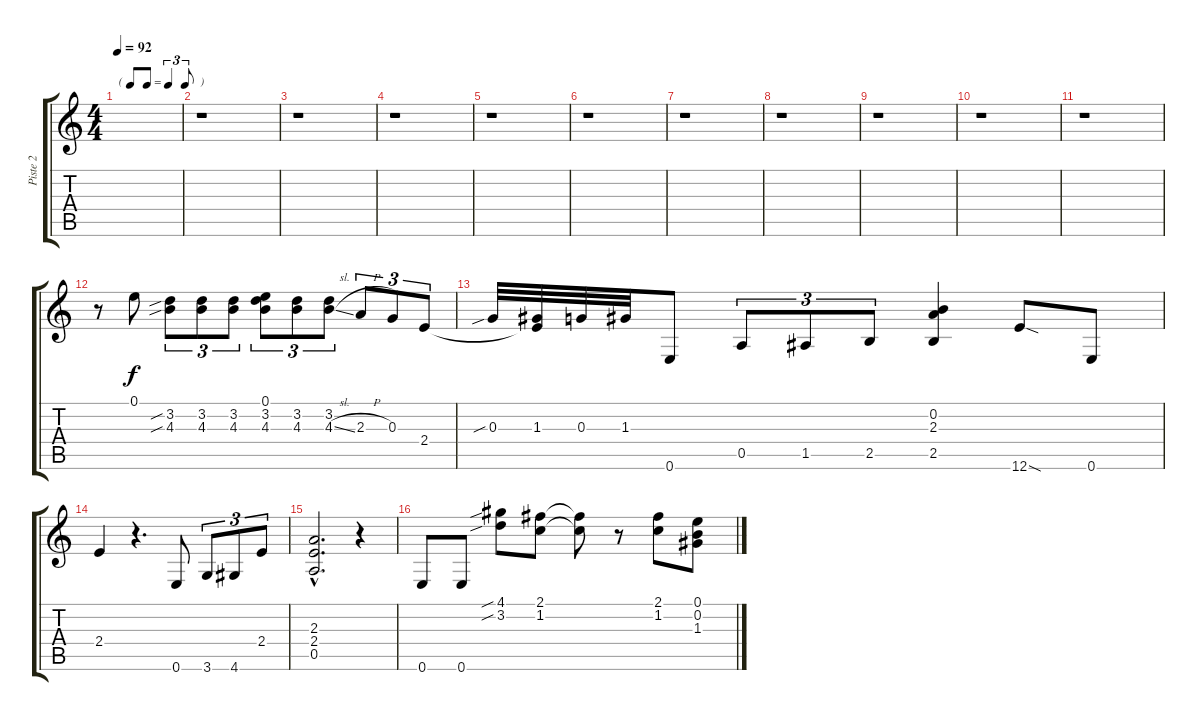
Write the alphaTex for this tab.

\track ("Piste 2" "Piste 2") {instrument electricguitarclean}
\staff {score tabs}
\tuning (E4 B3 G3 D3 A2 E2) {hide}
\ts (4 4)
\tf triplet8th
\tempo 92
\clef g2
\ks c
|
r.1 |
r.1 |
r.1 |
r.1 |
r.1 |
r.1 |
r.1 |
r.1 |
r.1 |
r.1 |
r.8 0.1.8 (3.2{sib} 4.3{sib}).8{tu (3 2)} (3.2 4.3).8{tu (3 2)} (3.2 4.3).8{tu (3 2)} (0.1 3.2 4.3).8{tu (3 2)} (3.2 4.3).8{tu (3 2)} (3.2 4.3{sl}).8{tu (3 2)} 2.3{h}.8{tu (3 2)} 0.3.8{tu (3 2)} 2.4.8{tu (3 2)} |
0.3{sib}.32 (1.3 2.4{t}).32 0.3.32 1.3.32 0.6.8 0.5.8{tu (3 2)} 1.5.8{tu (3 2)} 2.5.8{tu (3 2)} (0.2 2.3 2.5).4 12.6{sod}.8 0.6.8 |
2.4.4 r.4{d} 0.6.8 3.6.8{tu (3 2)} 4.6.8{tu (3 2)} 2.4.8{tu (3 2)} |
(2.3{hac} 2.4{hac} 0.5{hac}).2{d} r.4 |
0.6.8 0.6.8 (4.1{sib} 3.2{sib}).8 (2.1 1.2).8 (2.1{t} 1.2{t}).8 r.8 (2.1 1.2).8 (0.1 0.2 1.3).8
